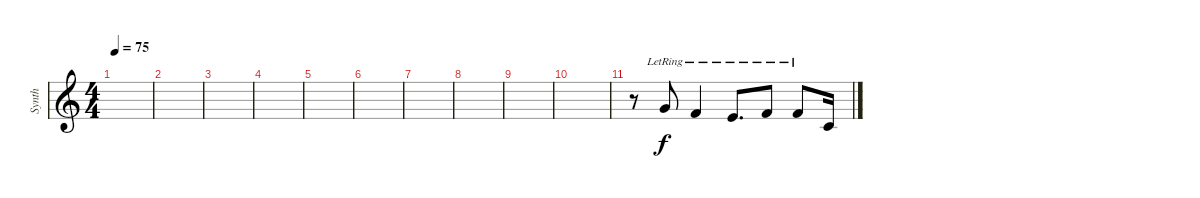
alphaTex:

\track ("Synth" "Synth") {instrument stringensemble1}
\staff {score}
\tuning (E4 B3 G3 D3 A2 E2) {hide}
\ts (4 4)
\tempo 75
\clef g2
\ks c
|
|
|
|
|
|
|
|
|
|
r.8 8.2{lr}.8 6.2{lr}.4 5.2{lr}.8{d} 6.2{lr}.8 6.2{lr}.8 5.3.16
